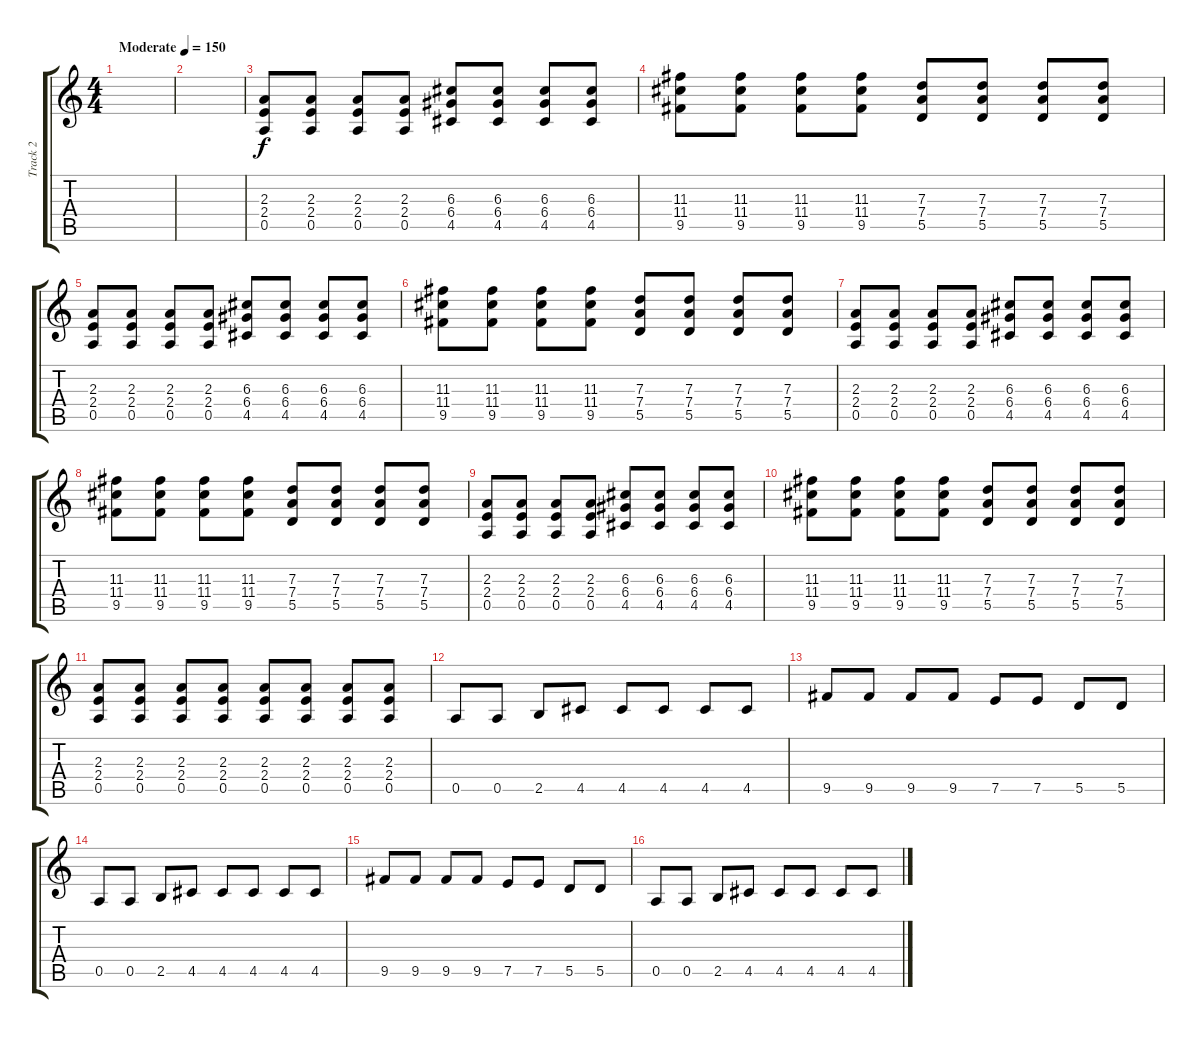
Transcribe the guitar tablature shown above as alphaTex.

\track ("Track 2" "Track 2") {instrument distortionguitar}
\staff {score tabs}
\tuning (E4 B3 G3 D3 A2 E2) {hide}
\ts (4 4)
\tempo (150 "Moderate")
\clef g2
\ks c
|
|
(2.3 2.4 0.5).8 (2.3 2.4 0.5).8 (2.3 2.4 0.5).8 (2.3 2.4 0.5).8 (6.3 6.4 4.5).8 (6.3 6.4 4.5).8 (6.3 6.4 4.5).8 (6.3 6.4 4.5).8 |
(11.3 11.4 9.5).8 (11.3 11.4 9.5).8 (11.3 11.4 9.5).8 (11.3 11.4 9.5).8 (7.3 7.4 5.5).8 (7.3 7.4 5.5).8 (7.3 7.4 5.5).8 (7.3 7.4 5.5).8 |
(2.3 2.4 0.5).8 (2.3 2.4 0.5).8 (2.3 2.4 0.5).8 (2.3 2.4 0.5).8 (6.3 6.4 4.5).8 (6.3 6.4 4.5).8 (6.3 6.4 4.5).8 (6.3 6.4 4.5).8 |
(11.3 11.4 9.5).8 (11.3 11.4 9.5).8 (11.3 11.4 9.5).8 (11.3 11.4 9.5).8 (7.3 7.4 5.5).8 (7.3 7.4 5.5).8 (7.3 7.4 5.5).8 (7.3 7.4 5.5).8 |
(2.3 2.4 0.5).8 (2.3 2.4 0.5).8 (2.3 2.4 0.5).8 (2.3 2.4 0.5).8 (6.3 6.4 4.5).8 (6.3 6.4 4.5).8 (6.3 6.4 4.5).8 (6.3 6.4 4.5).8 |
(11.3 11.4 9.5).8 (11.3 11.4 9.5).8 (11.3 11.4 9.5).8 (11.3 11.4 9.5).8 (7.3 7.4 5.5).8 (7.3 7.4 5.5).8 (7.3 7.4 5.5).8 (7.3 7.4 5.5).8 |
(2.3 2.4 0.5).8 (2.3 2.4 0.5).8 (2.3 2.4 0.5).8 (2.3 2.4 0.5).8 (6.3 6.4 4.5).8 (6.3 6.4 4.5).8 (6.3 6.4 4.5).8 (6.3 6.4 4.5).8 |
(11.3 11.4 9.5).8 (11.3 11.4 9.5).8 (11.3 11.4 9.5).8 (11.3 11.4 9.5).8 (7.3 7.4 5.5).8 (7.3 7.4 5.5).8 (7.3 7.4 5.5).8 (7.3 7.4 5.5).8 |
(2.3 2.4 0.5).8 (2.3 2.4 0.5).8 (2.3 2.4 0.5).8 (2.3 2.4 0.5).8 (2.3 2.4 0.5).8 (2.3 2.4 0.5).8 (2.3 2.4 0.5).8 (2.3 2.4 0.5).8 |
0.5.8 0.5.8 2.5.8 4.5.8 4.5.8 4.5.8 4.5.8 4.5.8 |
9.5.8 9.5.8 9.5.8 9.5.8 7.5.8 7.5.8 5.5.8 5.5.8 |
0.5.8 0.5.8 2.5.8 4.5.8 4.5.8 4.5.8 4.5.8 4.5.8 |
9.5.8 9.5.8 9.5.8 9.5.8 7.5.8 7.5.8 5.5.8 5.5.8 |
0.5.8 0.5.8 2.5.8 4.5.8 4.5.8 4.5.8 4.5.8 4.5.8
